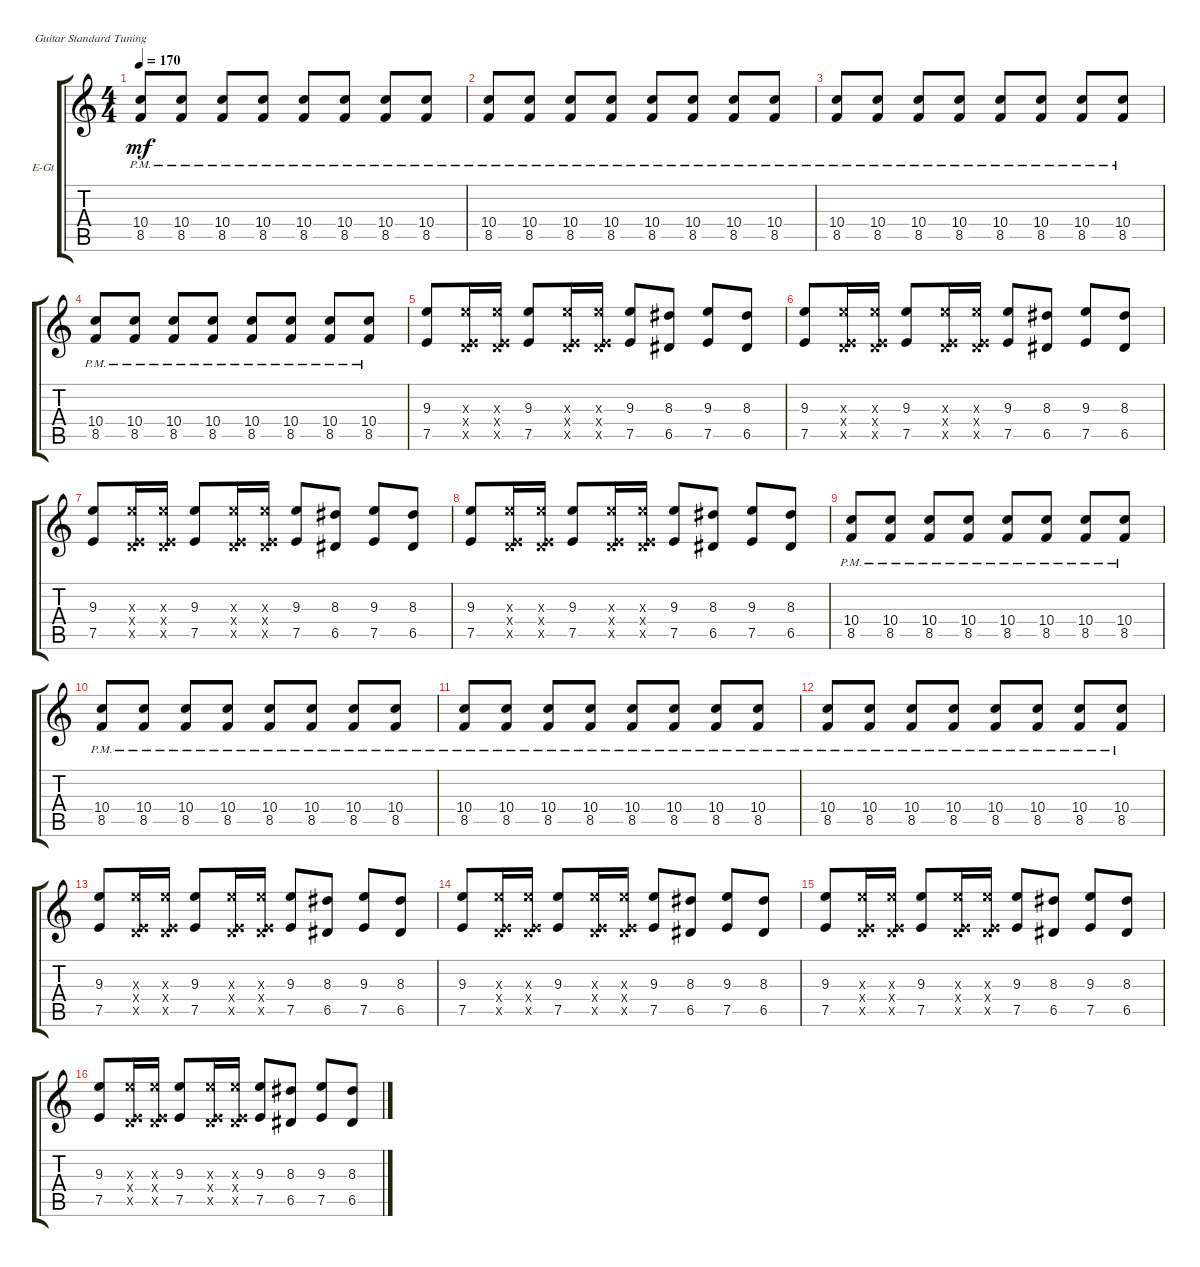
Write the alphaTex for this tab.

\defaultSystemsLayout 4
\bracketExtendMode groupsimilarinstruments
\firstSystemTrackNameOrientation horizontal
\otherSystemsTrackNameOrientation horizontal
\track ("Electric Guitar" "E-Gt") {instrument distortionguitar}
\staff {score tabs}
\tuning (E4 B3 G3 D3 A2 E2)
\ts (4 4)
\tempo 170
\clef g2
\ks c
(8.5{pm} 10.4{pm}).8{dy mf instrument distortionguitar} (8.5{pm} 10.4{pm}).8 (8.5{pm} 10.4{pm}).8 (8.5{pm} 10.4{pm}).8 (8.5{pm} 10.4{pm}).8 (8.5{pm} 10.4{pm}).8 (8.5{pm} 10.4{pm}).8 (8.5{pm} 10.4{pm}).8 |
(8.5{pm} 10.4{pm}).8 (8.5{pm} 10.4{pm}).8 (8.5{pm} 10.4{pm}).8 (8.5{pm} 10.4{pm}).8 (8.5{pm} 10.4{pm}).8 (8.5{pm} 10.4{pm}).8 (8.5{pm} 10.4{pm}).8 (8.5{pm} 10.4{pm}).8 |
(8.5{pm} 10.4{pm}).8 (8.5{pm} 10.4{pm}).8 (8.5{pm} 10.4{pm}).8 (8.5{pm} 10.4{pm}).8 (8.5{pm} 10.4{pm}).8 (8.5{pm} 10.4{pm}).8 (8.5{pm} 10.4{pm}).8 (8.5{pm} 10.4{pm}).8 |
(8.5{pm} 10.4{pm}).8 (8.5{pm} 10.4{pm}).8 (8.5{pm} 10.4{pm}).8 (8.5{pm} 10.4{pm}).8 (8.5{pm} 10.4{pm}).8 (8.5{pm} 10.4{pm}).8 (8.5{pm} 10.4{pm}).8 (8.5{pm} 10.4{pm}).8 |
(7.5 9.3).8 (7.5{x} 9.3{x} 0.4{x}).16 (7.5{x} 9.3{x} 0.4{x}).16 (7.5 9.3).8 (7.5{x} 9.3{x} 0.4{x}).16 (7.5{x} 9.3{x} 0.4{x}).16 (7.5 9.3).8 (6.5 8.3).8 (7.5 9.3).8 (6.5 8.3).8 |
(7.5 9.3).8 (7.5{x} 9.3{x} 0.4{x}).16 (7.5{x} 9.3{x} 0.4{x}).16 (7.5 9.3).8 (7.5{x} 9.3{x} 0.4{x}).16 (7.5{x} 9.3{x} 0.4{x}).16 (7.5 9.3).8 (6.5 8.3).8 (7.5 9.3).8 (6.5 8.3).8 |
(7.5 9.3).8 (7.5{x} 9.3{x} 0.4{x}).16 (7.5{x} 9.3{x} 0.4{x}).16 (7.5 9.3).8 (7.5{x} 9.3{x} 0.4{x}).16 (7.5{x} 9.3{x} 0.4{x}).16 (7.5 9.3).8 (6.5 8.3).8 (7.5 9.3).8 (6.5 8.3).8 |
(7.5 9.3).8 (7.5{x} 9.3{x} 0.4{x}).16 (7.5{x} 9.3{x} 0.4{x}).16 (7.5 9.3).8 (7.5{x} 9.3{x} 0.4{x}).16 (7.5{x} 9.3{x} 0.4{x}).16 (7.5 9.3).8 (6.5 8.3).8 (7.5 9.3).8 (6.5 8.3).8 |
(8.5{pm} 10.4{pm}).8 (8.5{pm} 10.4{pm}).8 (8.5{pm} 10.4{pm}).8 (8.5{pm} 10.4{pm}).8 (8.5{pm} 10.4{pm}).8 (8.5{pm} 10.4{pm}).8 (8.5{pm} 10.4{pm}).8 (8.5{pm} 10.4{pm}).8 |
(8.5{pm} 10.4{pm}).8 (8.5{pm} 10.4{pm}).8 (8.5{pm} 10.4{pm}).8 (8.5{pm} 10.4{pm}).8 (8.5{pm} 10.4{pm}).8 (8.5{pm} 10.4{pm}).8 (8.5{pm} 10.4{pm}).8 (8.5{pm} 10.4{pm}).8 |
(8.5{pm} 10.4{pm}).8 (8.5{pm} 10.4{pm}).8 (8.5{pm} 10.4{pm}).8 (8.5{pm} 10.4{pm}).8 (8.5{pm} 10.4{pm}).8 (8.5{pm} 10.4{pm}).8 (8.5{pm} 10.4{pm}).8 (8.5{pm} 10.4{pm}).8 |
(8.5{pm} 10.4{pm}).8 (8.5{pm} 10.4{pm}).8 (8.5{pm} 10.4{pm}).8 (8.5{pm} 10.4{pm}).8 (8.5{pm} 10.4{pm}).8 (8.5{pm} 10.4{pm}).8 (8.5{pm} 10.4{pm}).8 (8.5{pm} 10.4{pm}).8 |
(7.5 9.3).8 (7.5{x} 9.3{x} 0.4{x}).16 (7.5{x} 9.3{x} 0.4{x}).16 (7.5 9.3).8 (7.5{x} 9.3{x} 0.4{x}).16 (7.5{x} 9.3{x} 0.4{x}).16 (7.5 9.3).8 (6.5 8.3).8 (7.5 9.3).8 (6.5 8.3).8 |
(7.5 9.3).8 (7.5{x} 9.3{x} 0.4{x}).16 (7.5{x} 9.3{x} 0.4{x}).16 (7.5 9.3).8 (7.5{x} 9.3{x} 0.4{x}).16 (7.5{x} 9.3{x} 0.4{x}).16 (7.5 9.3).8 (6.5 8.3).8 (7.5 9.3).8 (6.5 8.3).8 |
(7.5 9.3).8 (7.5{x} 9.3{x} 0.4{x}).16 (7.5{x} 9.3{x} 0.4{x}).16 (7.5 9.3).8 (7.5{x} 9.3{x} 0.4{x}).16 (7.5{x} 9.3{x} 0.4{x}).16 (7.5 9.3).8 (6.5 8.3).8 (7.5 9.3).8 (6.5 8.3).8 |
(7.5 9.3).8 (7.5{x} 9.3{x} 0.4{x}).16 (7.5{x} 9.3{x} 0.4{x}).16 (7.5 9.3).8 (7.5{x} 9.3{x} 0.4{x}).16 (7.5{x} 9.3{x} 0.4{x}).16 (7.5 9.3).8 (6.5 8.3).8 (7.5 9.3).8 (6.5 8.3).8
